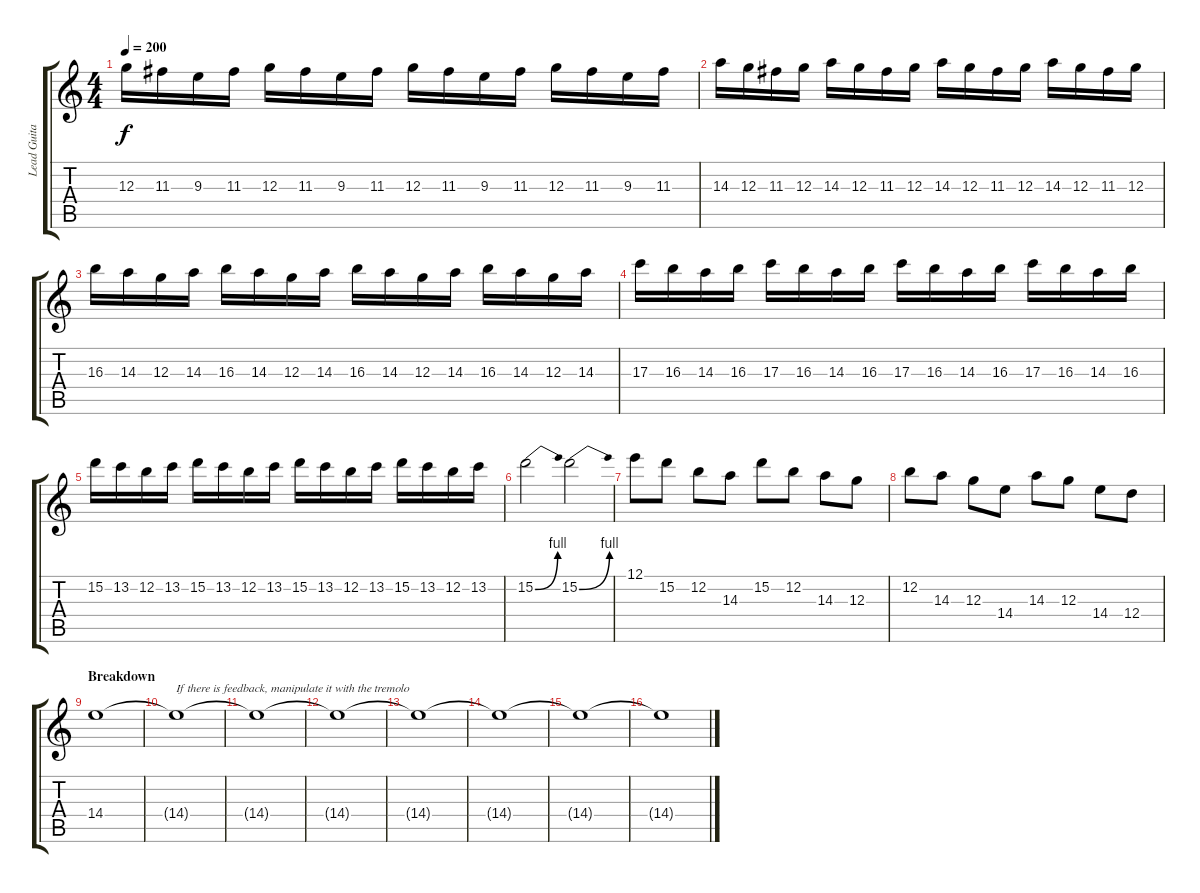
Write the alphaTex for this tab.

\track ("Lead Guitar" "Lead Guita") {instrument distortionguitar}
\staff {score tabs}
\tuning (E4 B3 G3 D3 A2 E2) {hide}
\ts (4 4)
\tempo 200
\clef g2
\ks c
12.3.16{dy f} 11.3.16 9.3.16 11.3.16 12.3.16 11.3.16 9.3.16 11.3.16 12.3.16 11.3.16 9.3.16 11.3.16 12.3.16 11.3.16 9.3.16 11.3.16 |
14.3.16 12.3.16 11.3.16 12.3.16 14.3.16 12.3.16 11.3.16 12.3.16 14.3.16 12.3.16 11.3.16 12.3.16 14.3.16 12.3.16 11.3.16 12.3.16 |
16.3.16 14.3.16 12.3.16 14.3.16 16.3.16 14.3.16 12.3.16 14.3.16 16.3.16 14.3.16 12.3.16 14.3.16 16.3.16 14.3.16 12.3.16 14.3.16 |
17.3.16 16.3.16 14.3.16 16.3.16 17.3.16 16.3.16 14.3.16 16.3.16 17.3.16 16.3.16 14.3.16 16.3.16 17.3.16 16.3.16 14.3.16 16.3.16 |
15.2.16 13.2.16 12.2.16 13.2.16 15.2.16 13.2.16 12.2.16 13.2.16 15.2.16 13.2.16 12.2.16 13.2.16 15.2.16 13.2.16 12.2.16 13.2.16 |
15.2{be (bend 0 0 60 4)}.2 15.2{be (bend 0 0 60 4)}.2 |
12.1.8 15.2.8 12.2.8 14.3.8 15.2.8 12.2.8 14.3.8 12.3.8 |
12.2.8 14.3.8 12.3.8 14.4.8 14.3.8 12.3.8 14.4.8 12.4.8 |
\section ("" "Breakdown")
14.4.1 |
14.4{t}.1{txt "If there is feedback, manipulate it with the tremolo"} |
14.4{t}.1 |
14.4{t}.1 |
14.4{t}.1 |
14.4{t}.1 |
14.4{t}.1 |
14.4{t}.1
